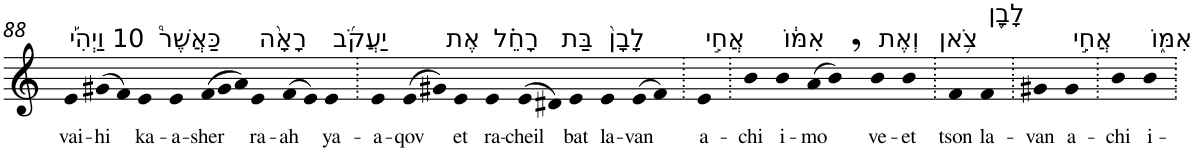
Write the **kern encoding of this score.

**kern	**text
*part1	*part1
*staff1	*staff1
*I"Piano	*
*I'Pno	*
!!LO:PB:g=z
*clefG2	*
*k[]	*
=88	=88
!LO:TX:a:t=10 וַיְהִ֡י	!
!	!LO:LY:b
4e	vai-
!	!LO:LY:b
(>8g#X	-hi
8f)	.
!LO:TX:a:t=כַּאֲשֶׁר֩	!
!	!LO:LY:b
4e	ka-
!	!LO:LY:b
4e	-a-
*Xtuplet	*
!	!LO:LY:b
(>12f	-sher
12g#	.
12a)	.
!LO:TX:a:t=רָאָ֨ה	!
!	!LO:LY:b
4e	ra-
!	!LO:LY:b
(>8f	-ah
8e)	.
!LO:TX:a:t=יַעֲקֹ֜ב	!
!	!LO:LY:b
4e	ya-
=89.	=89.
!	!LO:LY:b
4e	-a-
!	!LO:LY:b
(>8e	-qov
8g#X)	.
!LO:TX:a:t=אֶת	!
!	!LO:LY:b
4e	et
!LO:TX:a:t=רָחֵ֗ל	!
!	!LO:LY:b
4e	ra-
!	!LO:LY:b
(>8e	-cheil
8d#X)	.
!LO:TX:a:t=בַּת	!
!	!LO:LY:b
4e	bat
!LO:TX:a:t=לָבָן֙	!
!	!LO:LY:b
4e	la-
!	!LO:LY:b
(>8e	-van
8f)	.
=90.	=90.
!LO:TX:a:t=אֲחִ֣י	!
!	!LO:LY:b
4e	a-
=91.	=91.
!	!LO:LY:b
4b	-chi
!LO:TX:a:t=אִמּ֔וֹ	!
!	!LO:LY:b
4b	i-
!	!LO:LY:b
(>8a	-mo
8b,)	.
!LO:TX:a:t=וְאֶת	!
!	!LO:LY:b
4b	ve-
!	!LO:LY:b
4b	-et
=92.	=92.
!LO:TX:a:t=צֹ֥אן	!
!	!LO:LY:b
4f	tson
!LO:TX:a:t=לָבָ֖ן	!
!	!LO:LY:b
4f	la-
=93.	=93.
!	!LO:LY:b
4g#X	-van
!LO:TX:a:t=אֲחִ֣י	!
!	!LO:LY:b
4g#	a-
=94.	=94.
!	!LO:LY:b
4b	-chi
!LO:TX:a:t=אִמּ֑וֹ	!
!	!LO:LY:b
4b	i-
=.	=.
*-	*-
